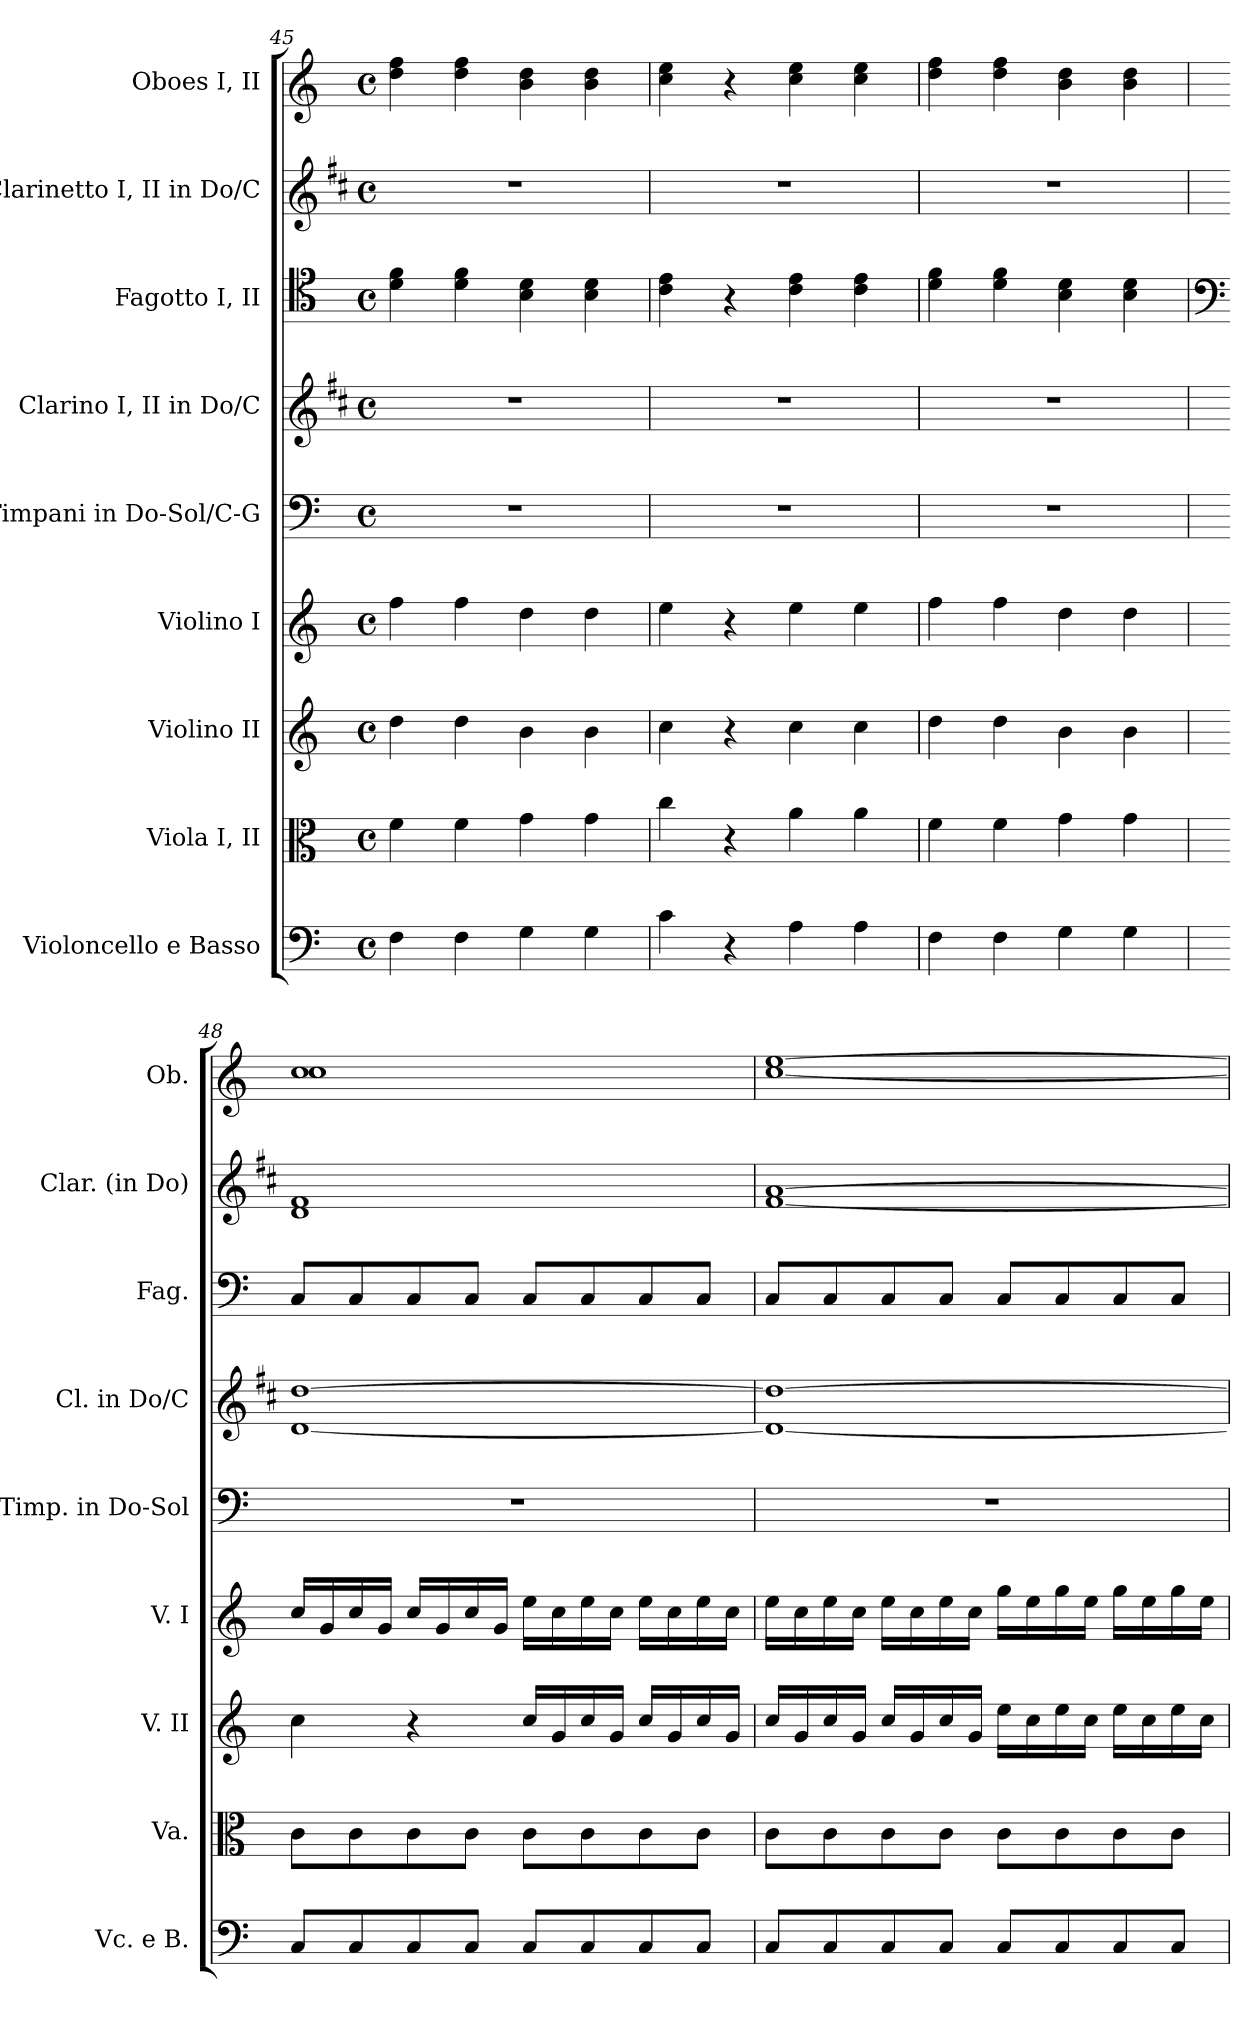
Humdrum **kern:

**kern	**kern	**kern	**kern	**kern	**kern	**kern	**kern	**kern
*part9	*part8	*part7	*part6	*part5	*part4	*part3	*part2	*part1
*staff9	*staff8	*staff7	*staff6	*staff5	*staff4	*staff3	*staff2	*staff1
*I"Violoncello e Basso	*I"Viola I, II	*I"Violino II	*I"Violino I	*I"Timpani in Do-Sol/C-G	*I"Clarino I, II in Do/C	*I"Fagotto I, II	*I"Clarinetto I, II in Do/C	*I"Oboes I, II
*I'Vc. e B.	*I'Va.	*I'V. II	*I'V. I	*I'Timp. in Do-Sol	*I'Cl. in Do/C	*I'Fag.	*I'Clar. (in Do)	*I'Ob.
*clefF4	*clefC3	*clefG2	*clefG2	*clefF4	*clefG2	*clefC4	*clefG2	*clefG2
*	*	*	*	*	*ITrd1c2	*	*ITrd1c2	*
*k[]	*k[]	*k[]	*k[]	*k[]	*k[]	*k[]	*k[]	*k[]
*M4/4	*M4/4	*M4/4	*M4/4	*M4/4	*M4/4	*M4/4	*M4/4	*M4/4
*met(c)	*met(c)	*met(c)	*met(c)	*met(c)	*met(c)	*met(c)	*met(c)	*met(c)
=45	=45	=45	=45	=45	=45	=45	=45	=45
4Fi\	4fi\	4ddi\	4ffi\	1r	1r	4di\ 4fi\	1r	4ddi\ 4ffi\
4Fi\	4fi\	4ddi\	4ffi\	.	.	4di\ 4fi\	.	4ddi\ 4ffi\
4Gi\	4gi\	4bi\	4ddi\	.	.	4Bi\ 4di\	.	4bi\ 4ddi\
4Gi\	4gi\	4bi\	4ddi\	.	.	4Bi\ 4di\	.	4bi\ 4ddi\
=46	=46	=46	=46	=46	=46	=46	=46	=46
4ci\	4cci\	4cci\	4eei\	1r	1r	4ci\ 4ei\	1r	4cci\ 4eei\
4r	4r	4r	4r	.	.	4r	.	4r
4Ai\	4ai\	4cci\	4eei\	.	.	4ci\ 4ei\	.	4cci\ 4eei\
4Ai\	4ai\	4cci\	4eei\	.	.	4ci\ 4ei\	.	4cci\ 4eei\
=47	=47	=47	=47	=47	=47	=47	=47	=47
4Fi\	4fi\	4ddi\	4ffi\	1r	1r	4di\ 4fi\	1r	4ddi\ 4ffi\
4Fi\	4fi\	4ddi\	4ffi\	.	.	4di\ 4fi\	.	4ddi\ 4ffi\
4Gi\	4gi\	4bi\	4ddi\	.	.	4Bi\ 4di\	.	4bi\ 4ddi\
4Gi\	4gi\	4bi\	4ddi\	.	.	4Bi\ 4di\	.	4bi\ 4ddi\
=48	=48	=48	=48	=48	=48	=48	=48	=48
*	*	*	*	*	*	*clefF4	*	*
*	*	*	*	*	*	*	*	*^
8Ci/L	8ci\L	4cci\	16cci/LL	1r	[1ci [1cci	8Ci/L	1ci 1ei	1cci	1cci
.	.	.	16gi/	.	.	.	.	.	.
8Ci/	8ci\	.	16cci/	.	.	8Ci/	.	.	.
.	.	.	16gi/JJ	.	.	.	.	.	.
8Ci/	8ci\	4r	16cci/LL	.	.	8Ci/	.	.	.
.	.	.	16gi/	.	.	.	.	.	.
8Ci/J	8ci\J	.	16cci/	.	.	8Ci/J	.	.	.
.	.	.	16gi/JJ	.	.	.	.	.	.
8Ci/L	8ci\L	16cci/LL	16eei\LL	.	.	8Ci/L	.	.	.
.	.	16gi/	16cci\	.	.	.	.	.	.
8Ci/	8ci\	16cci/	16eei\	.	.	8Ci/	.	.	.
.	.	16gi/JJ	16cci\JJ	.	.	.	.	.	.
8Ci/	8ci\	16cci/LL	16eei\LL	.	.	8Ci/	.	.	.
.	.	16gi/	16cci\	.	.	.	.	.	.
8Ci/J	8ci\J	16cci/	16eei\	.	.	8Ci/J	.	.	.
.	.	16gi/JJ	16cci\JJ	.	.	.	.	.	.
*	*	*	*	*	*	*	*	*v	*v
=49	=49	=49	=49	=49	=49	=49	=49	=49
8Ci/L	8ci\L	16cci/LL	16eei\LL	1r	1ci_ 1cci_	8Ci/L	[1ei [1gi	[1cci [1eei
.	.	16gi/	16cci\	.	.	.	.	.
8Ci/	8ci\	16cci/	16eei\	.	.	8Ci/	.	.
.	.	16gi/JJ	16cci\JJ	.	.	.	.	.
8Ci/	8ci\	16cci/LL	16eei\LL	.	.	8Ci/	.	.
.	.	16gi/	16cci\	.	.	.	.	.
8Ci/J	8ci\J	16cci/	16eei\	.	.	8Ci/J	.	.
.	.	16gi/JJ	16cci\JJ	.	.	.	.	.
8Ci/L	8ci\L	16eei\LL	16ggi\LL	.	.	8Ci/L	.	.
.	.	16cci\	16eei\	.	.	.	.	.
8Ci/	8ci\	16eei\	16ggi\	.	.	8Ci/	.	.
.	.	16cci\JJ	16eei\JJ	.	.	.	.	.
8Ci/	8ci\	16eei\LL	16ggi\LL	.	.	8Ci/	.	.
.	.	16cci\	16eei\	.	.	.	.	.
8Ci/J	8ci\J	16eei\	16ggi\	.	.	8Ci/J	.	.
.	.	16cci\JJ	16eei\JJ	.	.	.	.	.
=	=	=	=	=	=	=	=	=
*-	*-	*-	*-	*-	*-	*-	*-	*-
